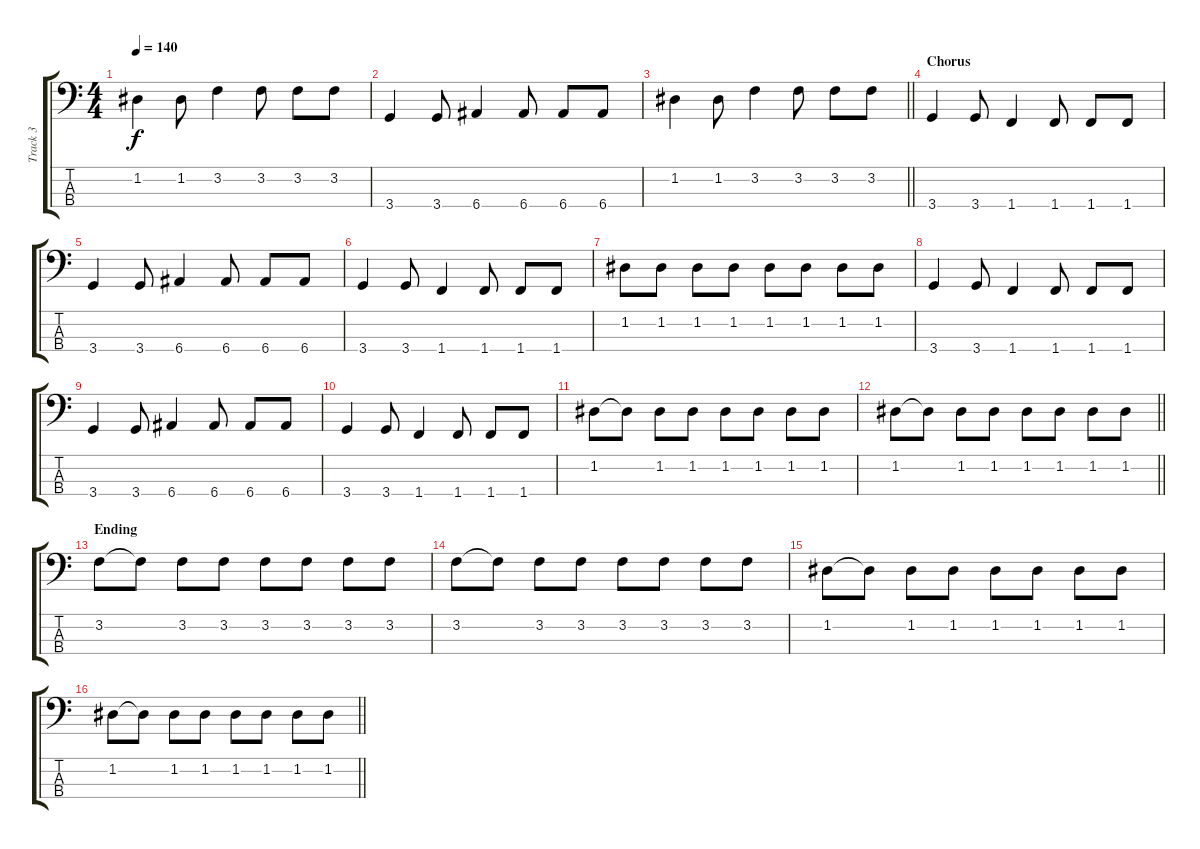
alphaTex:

\track ("Track 3" "Track 3") {instrument electricbassfinger}
\staff {score tabs}
\tuning (G2 D2 A1 E1) {hide}
\ts (4 4)
\tempo 140
\clef f4
\ks c
1.2.4{dy f} 1.2.8 3.2.4 3.2.8 3.2.8 3.2.8 |
3.4.4 3.4.8 6.4.4 6.4.8 6.4.8 6.4.8 |
\barLineRight lightlight
1.2.4 1.2.8 3.2.4 3.2.8 3.2.8 3.2.8 |
\section ("" "Chorus")
3.4.4 3.4.8 1.4.4 1.4.8 1.4.8 1.4.8 |
3.4.4 3.4.8 6.4.4 6.4.8 6.4.8 6.4.8 |
3.4.4 3.4.8 1.4.4 1.4.8 1.4.8 1.4.8 |
1.2.8 1.2.8 1.2.8 1.2.8 1.2.8 1.2.8 1.2.8 1.2.8 |
3.4.4 3.4.8 1.4.4 1.4.8 1.4.8 1.4.8 |
3.4.4 3.4.8 6.4.4 6.4.8 6.4.8 6.4.8 |
3.4.4 3.4.8 1.4.4 1.4.8 1.4.8 1.4.8 |
1.2.8 1.2{t}.8 1.2.8 1.2.8 1.2.8 1.2.8 1.2.8 1.2.8 |
\barLineRight lightlight
1.2.8 1.2{t}.8 1.2.8 1.2.8 1.2.8 1.2.8 1.2.8 1.2.8 |
\section ("" "Ending")
3.2.8 3.2{t}.8 3.2.8 3.2.8 3.2.8 3.2.8 3.2.8 3.2.8 |
3.2.8 3.2{t}.8 3.2.8 3.2.8 3.2.8 3.2.8 3.2.8 3.2.8 |
1.2.8 1.2{t}.8 1.2.8 1.2.8 1.2.8 1.2.8 1.2.8 1.2.8 |
\barLineRight lightlight
1.2.8 1.2{t}.8 1.2.8 1.2.8 1.2.8 1.2.8 1.2.8 1.2.8
